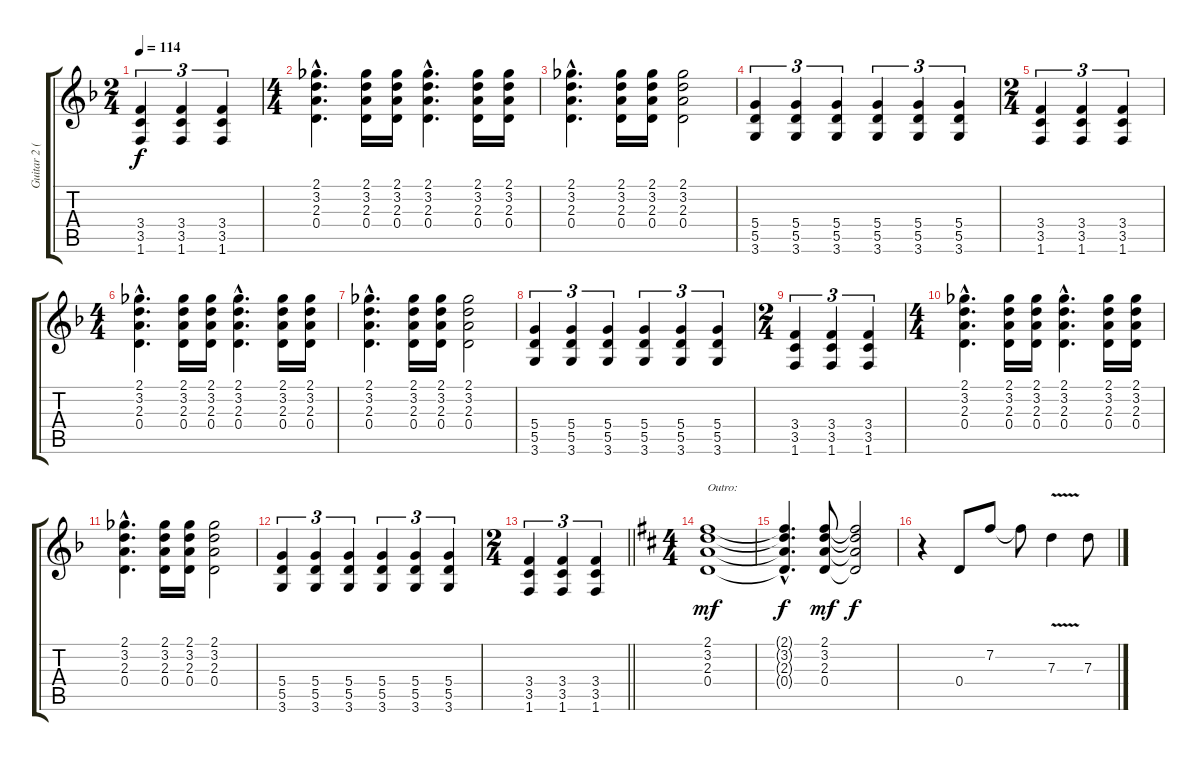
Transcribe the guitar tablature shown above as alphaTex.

\track ("Guitar 2 (clean)" "Guitar 2 (") {instrument electricguitarjazz}
\staff {score tabs}
\tuning (E4 B3 G3 D3 A2 E2) {hide}
\ts (2 4)
\tempo 114
\clef g2
\ks dminor
(3.4 3.5 1.6).4{tu (3 2) dy f} (3.4 3.5 1.6).4{tu (3 2)} (3.4 3.5 1.6).4{tu (3 2)} |
\ts (4 4)
(2.1{hac} 3.2{hac} 2.3{hac} 0.4{hac}).4{d} (2.1 3.2 2.3 0.4).16 (2.1 3.2 2.3 0.4).16 (2.1{hac} 3.2{hac} 2.3{hac} 0.4{hac}).4{d} (2.1 3.2 2.3 0.4).16 (2.1 3.2 2.3 0.4).16 |
(2.1{hac} 3.2{hac} 2.3{hac} 0.4{hac}).4{d} (2.1 3.2 2.3 0.4).16 (2.1 3.2 2.3 0.4).16 (2.1 3.2 2.3 0.4).2 |
(5.4 5.5 3.6).4{tu (3 2)} (5.4 5.5 3.6).4{tu (3 2)} (5.4 5.5 3.6).4{tu (3 2)} (5.4 5.5 3.6).4{tu (3 2)} (5.4 5.5 3.6).4{tu (3 2)} (5.4 5.5 3.6).4{tu (3 2)} |
\ts (2 4)
(3.4 3.5 1.6).4{tu (3 2)} (3.4 3.5 1.6).4{tu (3 2)} (3.4 3.5 1.6).4{tu (3 2)} |
\ts (4 4)
(2.1{hac} 3.2{hac} 2.3{hac} 0.4{hac}).4{d} (2.1 3.2 2.3 0.4).16 (2.1 3.2 2.3 0.4).16 (2.1{hac} 3.2{hac} 2.3{hac} 0.4{hac}).4{d} (2.1 3.2 2.3 0.4).16 (2.1 3.2 2.3 0.4).16 |
(2.1{hac} 3.2{hac} 2.3{hac} 0.4{hac}).4{d} (2.1 3.2 2.3 0.4).16 (2.1 3.2 2.3 0.4).16 (2.1 3.2 2.3 0.4).2 |
(5.4 5.5 3.6).4{tu (3 2)} (5.4 5.5 3.6).4{tu (3 2)} (5.4 5.5 3.6).4{tu (3 2)} (5.4 5.5 3.6).4{tu (3 2)} (5.4 5.5 3.6).4{tu (3 2)} (5.4 5.5 3.6).4{tu (3 2)} |
\ts (2 4)
(3.4 3.5 1.6).4{tu (3 2)} (3.4 3.5 1.6).4{tu (3 2)} (3.4 3.5 1.6).4{tu (3 2)} |
\ts (4 4)
(2.1{hac} 3.2{hac} 2.3{hac} 0.4{hac}).4{d} (2.1 3.2 2.3 0.4).16 (2.1 3.2 2.3 0.4).16 (2.1{hac} 3.2{hac} 2.3{hac} 0.4{hac}).4{d} (2.1 3.2 2.3 0.4).16 (2.1 3.2 2.3 0.4).16 |
(2.1{hac} 3.2{hac} 2.3{hac} 0.4{hac}).4{d} (2.1 3.2 2.3 0.4).16 (2.1 3.2 2.3 0.4).16 (2.1 3.2 2.3 0.4).2 |
(5.4 5.5 3.6).4{tu (3 2) volume 10 instrument overdrivenguitar} (5.4 5.5 3.6).4{tu (3 2)} (5.4 5.5 3.6).4{tu (3 2)} (5.4 5.5 3.6).4{tu (3 2)} (5.4 5.5 3.6).4{tu (3 2)} (5.4 5.5 3.6).4{tu (3 2)} |
\ts (2 4)
\barLineRight lightlight
(3.4 3.5 1.6).4{tu (3 2)} (3.4 3.5 1.6).4{tu (3 2)} (3.4 3.5 1.6).4{tu (3 2)} |
\ts (4 4)
\ks d
(2.1 3.2 2.3 0.4).1{txt "Outro:" dy mf} |
(2.1{hac t} 3.2{hac t} 2.3{hac t} 0.4{hac t}).4{d dy f} (2.1 3.2 2.3 0.4).8{dy mf} (2.1{t} 3.2{t} 2.3{t} 0.4{t}).2{dy f} |
r.4{instrument electricguitarjazz} 0.4.8 7.2.8 7.2{t}.8 7.3{v}.4 7.3.8
